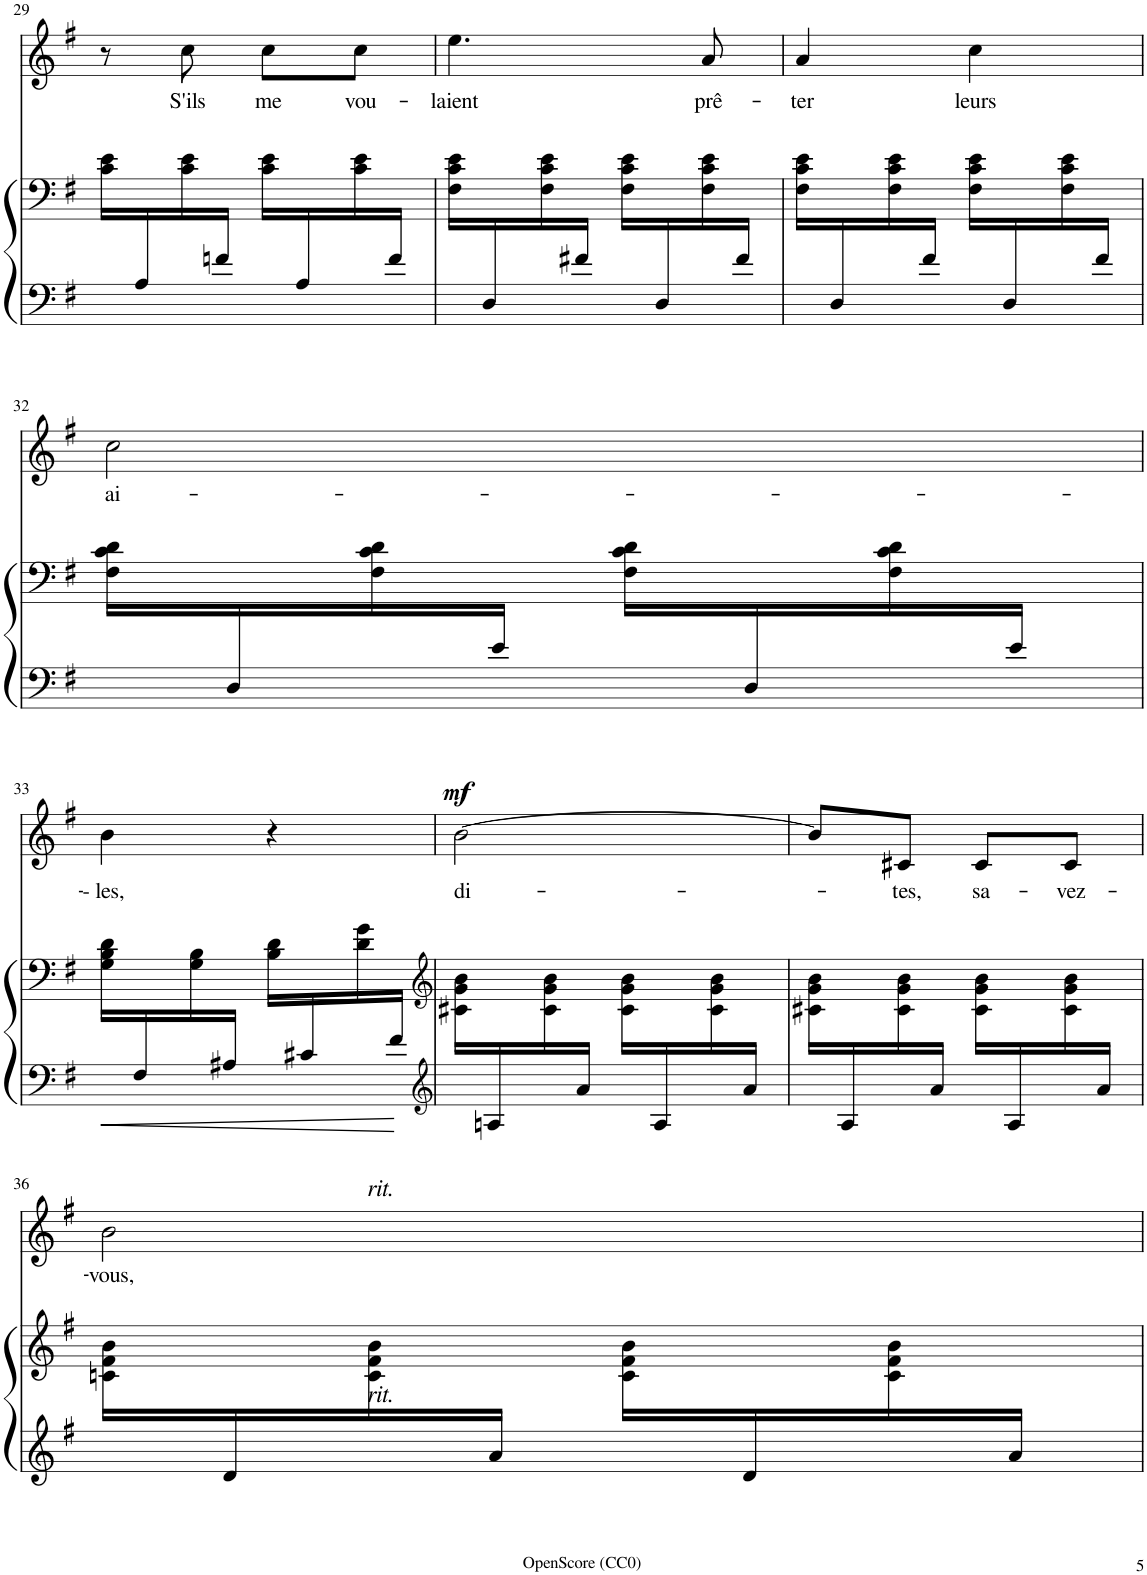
**kern	**kern	**kern	**text	**dynam
*part2	*part2	*part1	*part1	*part1
*staff3	*staff2	*staff1	*staff1	*staff1
*I"Piano	*	*I"Chant Voice	*	*
*I'Pno	*	*	*	*
!!LO:PB:g=z
*clefF4	*clefF4	*clefG2	*	*
*k[f#]	*k[f#]	*k[f#]	*	*
*M2/4	*M2/4	*M2/4	*	*
=29	=29	=29	=29	=29
*^	*	*	*	*
16ryy	2ryy	16c\ 16e\LL	8r	.	.
16A/	.	16ryy	.	.	.
!	!	!	!	!LO:LY:b	!
16ryy	.	16c\ 16e\	8cc\	S'ils	.
16fn/JJ	.	16ryy	.	.	.
!	!	!	!	!LO:LY:b	!
16ryy	.	16c\ 16e\LL	8cc\L	me	.
16A/	.	16ryy	.	.	.
!	!	!	!	!LO:LY:b	!
16ryy	.	16c\ 16e\	8cc\J	vou-	.
16f/JJ	.	16ryy	.	.	.
=30	=30	=30	=30	=30	=30
!	!	!	!	!LO:LY:b	!
16ryy	2ryy	16F#\ 16c\ 16e\LL	4.ee\	-laient	.
16D/	.	16ryy	.	.	.
16ryy	.	16F#\ 16c\ 16e\	.	.	.
16f#X/JJ	.	16ryy	.	.	.
16ryy	.	16F#\ 16c\ 16e\LL	.	.	.
16D/	.	16ryy	.	.	.
!	!	!	!	!LO:LY:b	!
16ryy	.	16F#\ 16c\ 16e\	8a/	prê-	.
16f#/JJ	.	16ryy	.	.	.
=31	=31	=31	=31	=31	=31
!	!	!	!	!LO:LY:b	!
16ryy	2ryy	16F#\ 16c\ 16e\LL	4a/	-ter	.
16D/	.	16ryy	.	.	.
16ryy	.	16F#\ 16c\ 16e\	.	.	.
16f#/JJ	.	16ryy	.	.	.
!	!	!	!	!LO:LY:b	!
16ryy	.	16F#\ 16c\ 16e\LL	4cc\	leurs	.
16D/	.	16ryy	.	.	.
16ryy	.	16F#\ 16c\ 16e\	.	.	.
16f#/JJ	.	16ryy	.	.	.
!!LO:LB:g=z
=32	=32	=32	=32	=32	=32
!	!	!	!	!LO:LY:b	!
16ryy	2ryy	16F#\ 16c\ 16d\LL	2cc\	ai-	.
16D/	.	16ryy	.	.	.
16ryy	.	16F#\ 16c\ 16d\	.	.	.
16e/JJ	.	16ryy	.	.	.
16ryy	.	16F#\ 16c\ 16d\LL	.	.	.
16D/	.	16ryy	.	.	.
16ryy	.	16F#\ 16c\ 16d\	.	.	.
16e/JJ	.	16ryy	.	.	.
!!LO:LB:g=z
=33	=33	=33	=33	=33	=33
!	!	!	!	!LO:LY:b	!
16ryy	2ryy	16G\ 16B\ 16d\LL	4b\	-- les,	.
16F#/	.	16ryy	.	.	.
16ryy	.	16G\ 16B\	.	.	.
16A#X/JJ	.	16ryy	.	.	.
16ryy	.	16B\ 16d\LL	4r	.	.
16c#X/	.	16ryy	.	.	.
16ryy	.	16d\ 16g\	.	.	.
16f#/JJ	.	16ryy	.	.	.
=34	=34	=34	=34	=34	=34
*clefG2	*	*clefG2	*	*	*
!	!	!	!	!LO:LY:b	!LO:DY:a
16ryy	2ryy	16c#X\ 16g\ 16b\LL	[2b\	di-	mf
16An/	.	16ryy	.	.	.
16ryy	.	16c#\ 16g\ 16b\	.	.	.
16a/JJ	.	16ryy	.	.	.
16ryy	.	16c#\ 16g\ 16b\LL	.	.	.
16A/	.	16ryy	.	.	.
16ryy	.	16c#\ 16g\ 16b\	.	.	.
16a/JJ	.	16ryy	.	.	.
=35	=35	=35	=35	=35	=35
16ryy	2ryy	16c#X\ 16g\ 16b\LL	8b/L]	.	.
16A/	.	16ryy	.	.	.
!	!	!	!	!LO:LY:b	!
16ryy	.	16c#\ 16g\ 16b\	8c#X/J	-tes,	.
16a/JJ	.	16ryy	.	.	.
!	!	!	!	!LO:LY:b	!
16ryy	.	16c#\ 16g\ 16b\LL	8c#/L	sa-	.
16A/	.	16ryy	.	.	.
!	!	!	!	!LO:LY:b	!
16ryy	.	16c#\ 16g\ 16b\	8c#/J	-vez-	.
16a/JJ	.	16ryy	.	.	.
!!LO:LB:g=z
=36	=36	=36	=36	=36	=36
!	!	!	!	!LO:LY:b	!
*	*	*	*^	*	*
16ryy	2ryy	16cn\ 16f#\ 16b\LL	2b\	8ryy	-vous,	.
16d/	.	16ryy	.	.	.	.
!	!	!	!	!LO:TX:a:i:t=rit.	!	!
!	!	!LO:TX:b:i:t=rit.	!	!	!	!
16ryy	.	16c\ 16f#\ 16b\	.	4.ryy	.	.
16a/JJ	.	16ryy	.	.	.	.
16ryy	.	16c\ 16f#\ 16b\LL	.	.	.	.
16d/	.	16ryy	.	.	.	.
16ryy	.	16c\ 16f#\ 16b\	.	.	.	.
16a/JJ	.	16ryy	.	.	.	.
*v	*v	*	*v	*v	*	*
=	=	=	=	=
*-	*-	*-	*-	*-
